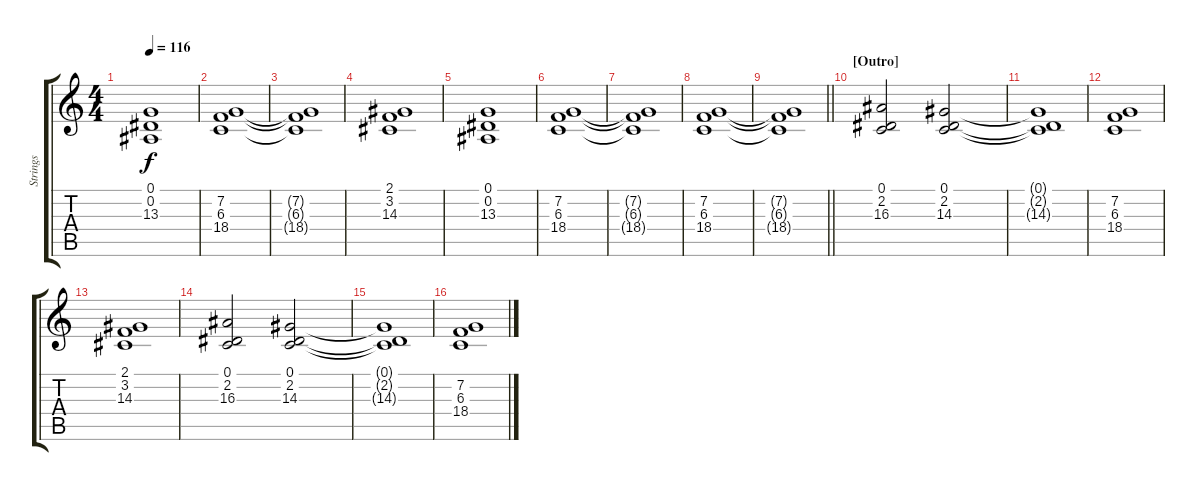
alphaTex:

\track ("Strings" "Strings") {instrument stringensemble1}
\staff {score tabs}
\tuning (Eb4 Bb3 Gb3 Db3 Ab2 Eb2) {hide}
\ts (4 4)
\tempo 116
\clef g2
\ks c
(0.1 0.2 13.3).1{dy f} |
(7.2 6.3 18.4).1 |
(7.2{t} 6.3{t} 18.4{t}).1 |
(2.1 3.2 14.3).1 |
(0.1 0.2 13.3).1 |
(7.2 6.3 18.4).1 |
(7.2{t} 6.3{t} 18.4{t}).1 |
(7.2 6.3 18.4).1 |
\barLineRight lightlight
(7.2{t} 6.3{t} 18.4{t}).1 |
\section ("" "[Outro]")
(0.1 2.2 16.3).2 (0.1 2.2 14.3).2 |
(0.1{t} 2.2{t} 14.3{t}).1 |
(7.2 6.3 18.4).1 |
(2.1 3.2 14.3).1 |
(0.1 2.2 16.3).2 (0.1 2.2 14.3).2 |
(0.1{t} 2.2{t} 14.3{t}).1 |
(7.2 6.3 18.4).1
